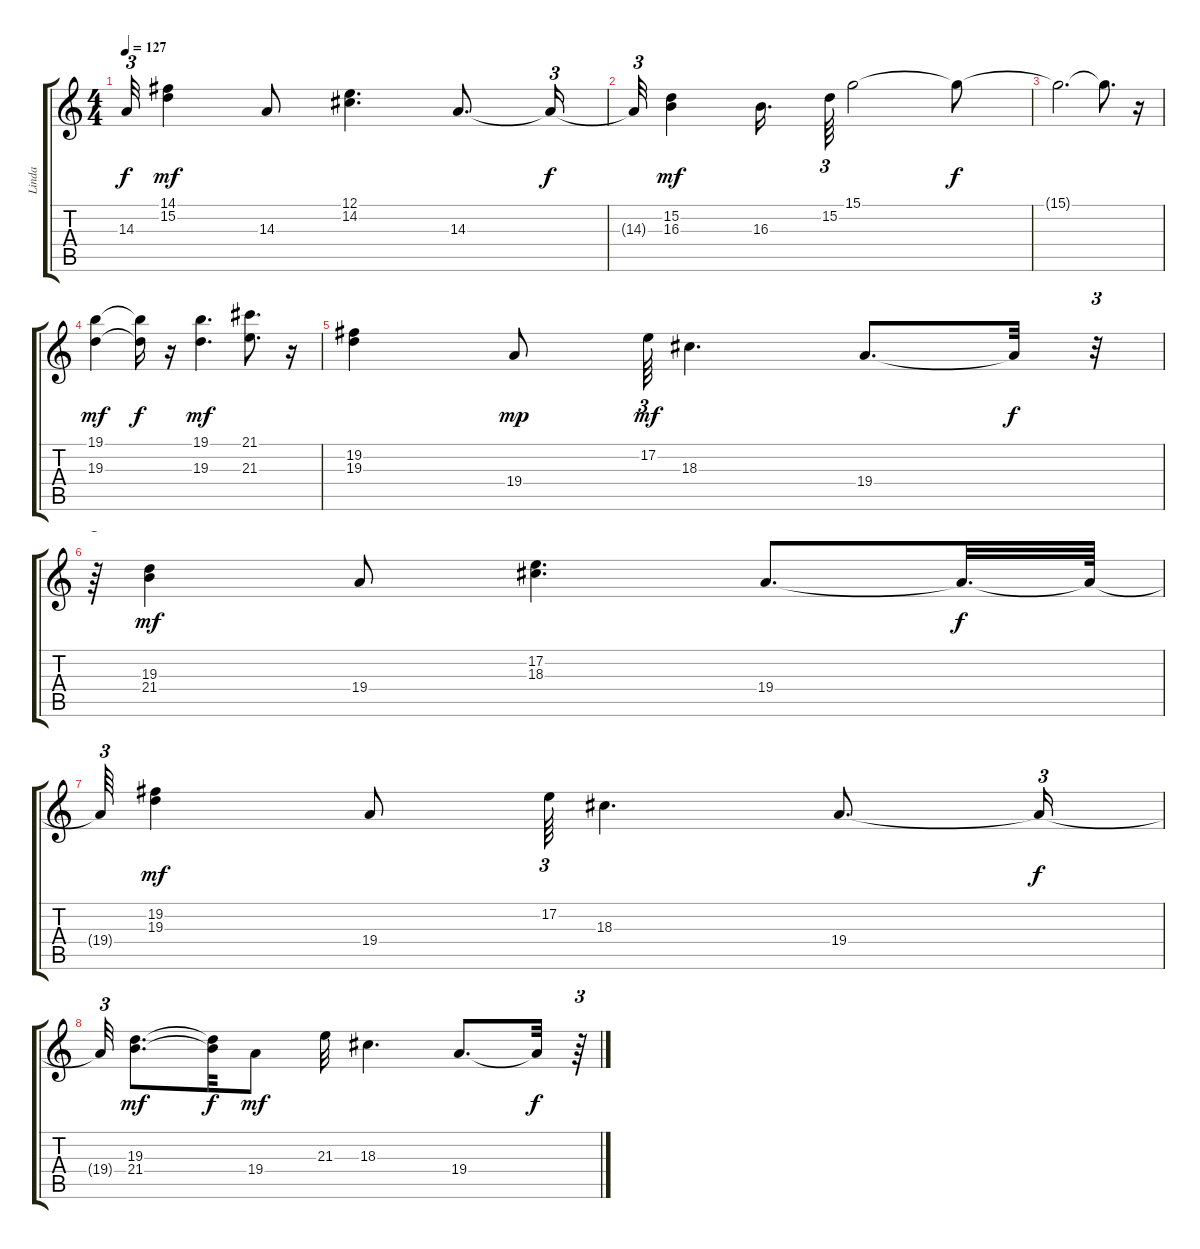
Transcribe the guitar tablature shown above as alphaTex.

\track ("Linda" "Linda") {instrument acousticgrandpiano}
\staff {score tabs}
\tuning (E4 B3 G3 D3 A2 E2) {hide}
\ts (4 4)
\tempo 127
\clef g2
\ks c
14.3{t}.32{tu (3 2) dy f} (14.1 15.2).4{dy mf} 14.3.8 (12.1 14.2).4{d} 14.3.8{d} 14.3{t}.16{tu (3 2) dy f} |
14.3{t}.32{tu (3 2)} (15.2 16.3).4{dy mf} 16.3.16{d} 15.2.64{tu (3 2)} 15.1.2 15.1{t}.8{dy f} |
15.1{t}.2{d} 15.1{t}.8{d} r.16 |
(19.1 19.3).4{dy mf} (19.1{t} 19.3{t}).16{dy f} r.16 (19.1 19.3).4{d dy mf} (21.1 21.3).8{d} r.16 |
(19.2 19.3).4 19.4.8{dy mp} 17.2.64{tu (3 2) dy mf} 18.3.4{d} 19.4.8{d} 19.4{t}.32{dy f} r.32{tu (3 2)} |
r.64{tu (3 2)} (19.3 21.4).4{dy mf} 19.4.8 (17.2 18.3).4{d} 19.4.8{d} 19.4{t}.32{d dy f} 19.4{t}.64 |
19.4{t}.64{tu (3 2)} (19.2 19.3).4{dy mf} 19.4.8 17.2.64{tu (3 2)} 18.3.4{d} 19.4.8{d} 19.4{t}.16{tu (3 2) dy f} |
19.4{t}.32{tu (3 2)} (19.3 21.4).8{d dy mf} (19.3{t} 21.4{t}).32{dy f} 19.4.8{dy mf} 21.3.32 18.3.4{d} 19.4.8{d} 19.4{t}.32{dy f} r.64{tu (3 2)}
